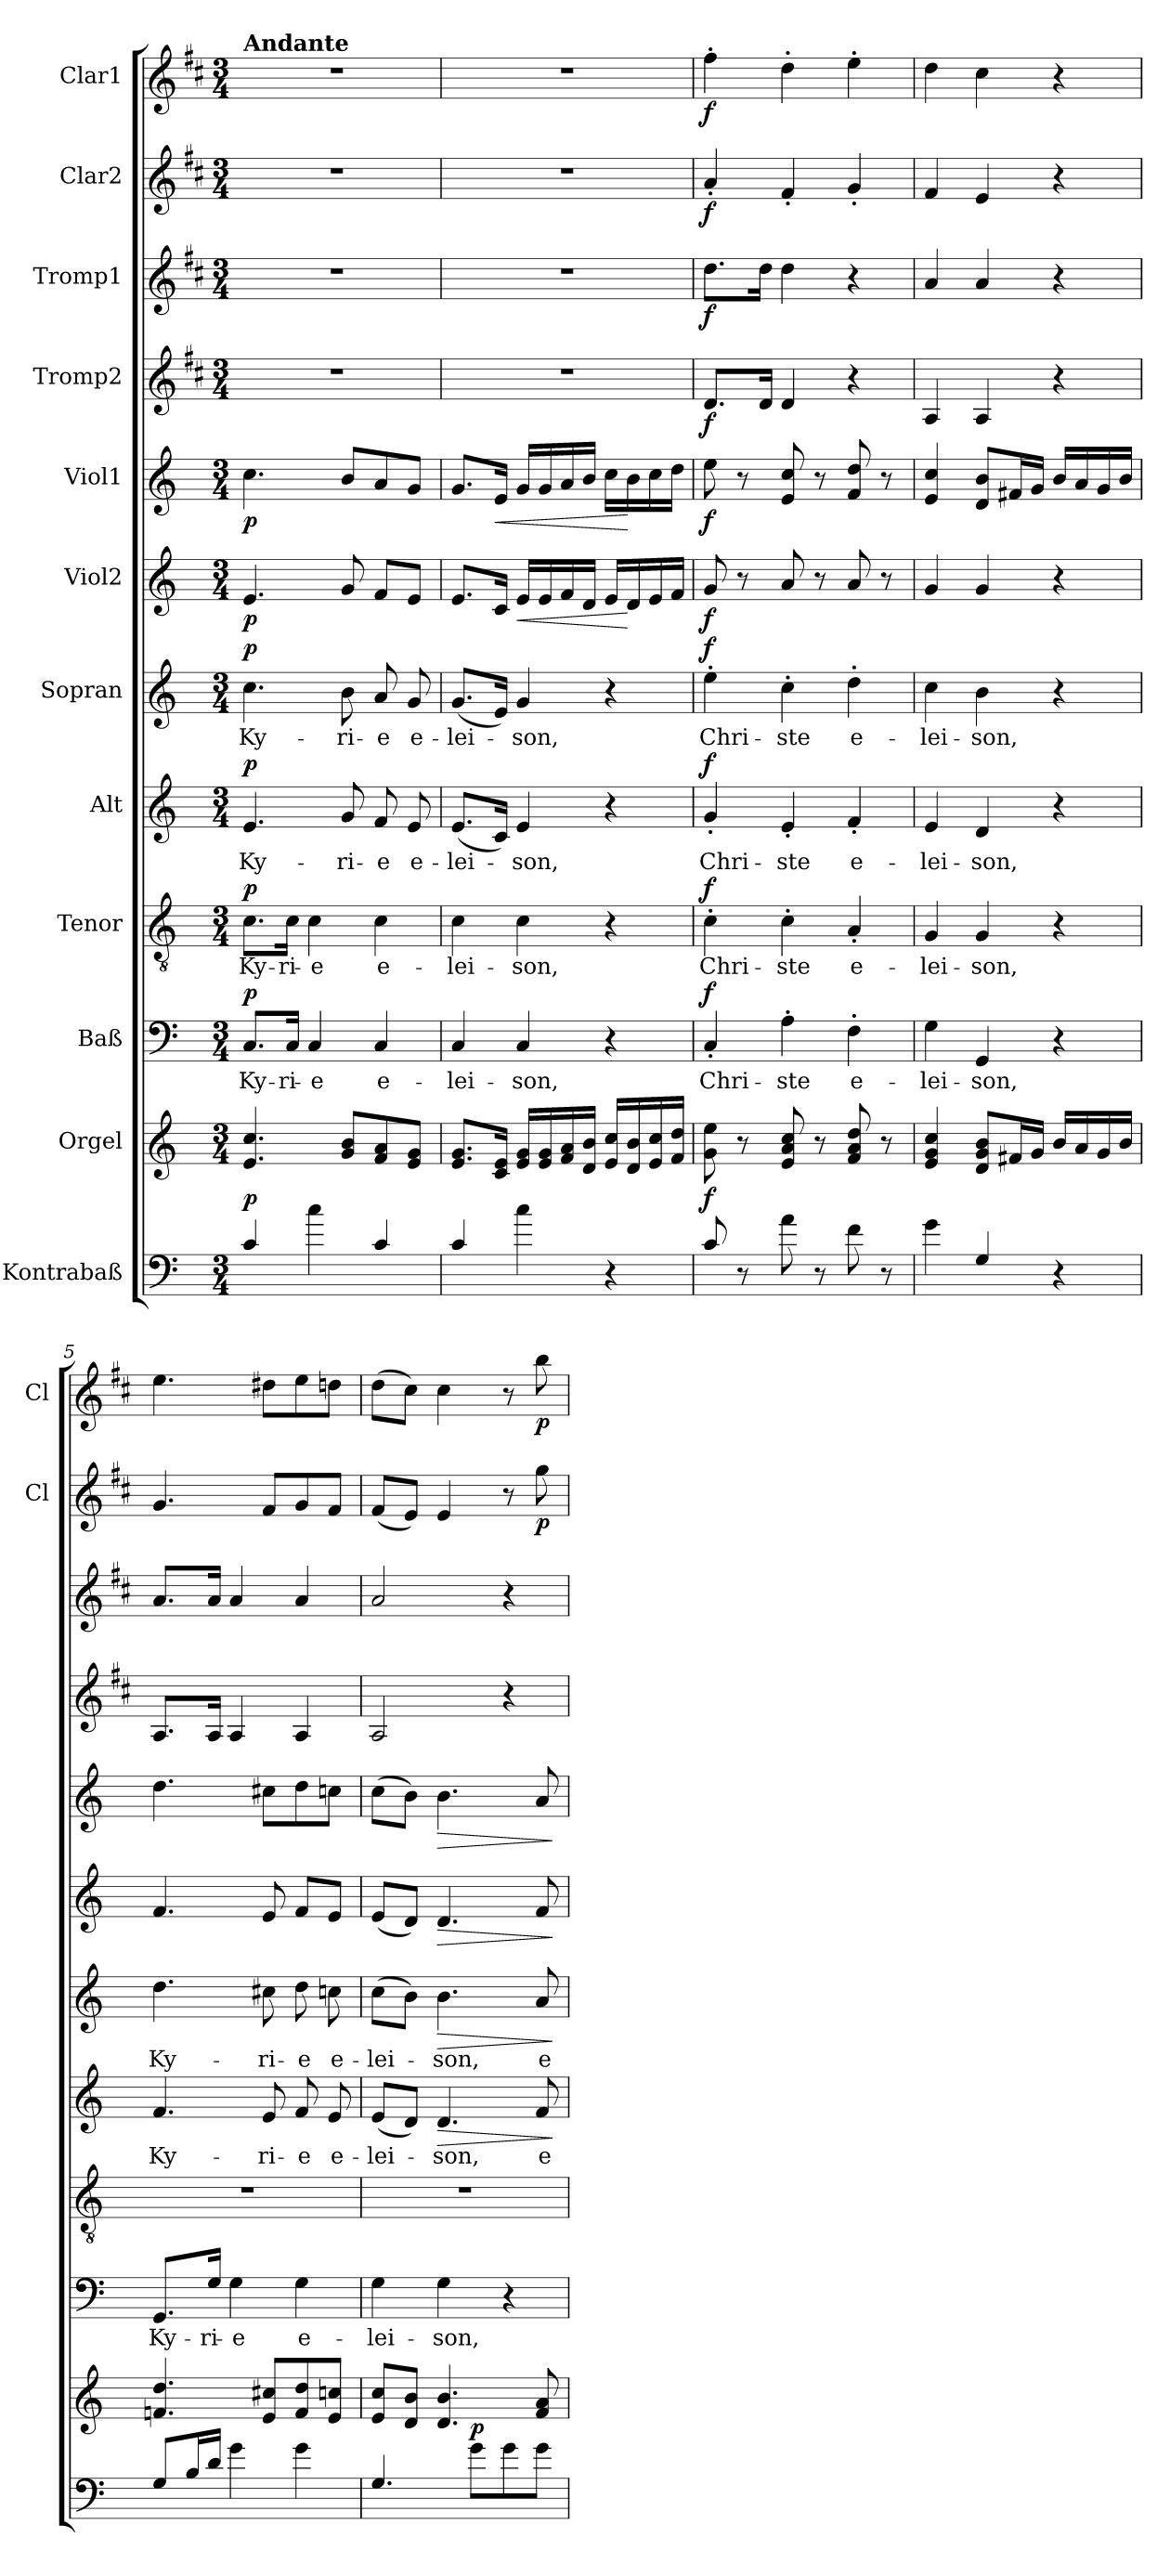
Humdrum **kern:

**kern	**dynam	**kern	**kern	**text	**dynam	**kern	**text	**dynam	**kern	**text	**dynam	**kern	**text	**dynam	**kern	**dynam	**kern	**dynam	**kern	**dynam	**kern	**dynam	**kern	**dynam	**kern	**dynam
*part12	*part12	*part11	*part10	*part10	*part10	*part9	*part9	*part9	*part8	*part8	*part8	*part7	*part7	*part7	*part6	*part6	*part5	*part5	*part4	*part4	*part3	*part3	*part2	*part2	*part1	*part1
*staff12	*staff12	*staff11	*staff10	*staff10	*staff10	*staff9	*staff9	*staff9	*staff8	*staff8	*staff8	*staff7	*staff7	*staff7	*staff6	*staff6	*staff5	*staff5	*staff4	*staff4	*staff3	*staff3	*staff2	*staff2	*staff1	*staff1
*I"Kontrabaß	*	*I"Orgel	*I"Baß	*	*	*I"Tenor	*	*	*I"Alt	*	*	*I"Sopran	*	*	*I"Viol2	*	*I"Viol1	*	*I"Tromp2	*	*I"Tromp1	*	*I"Clar2	*	*I"Clar1	*
*	*	*	*	*	*	*	*	*	*	*	*	*	*	*	*	*	*	*	*	*	*	*	*I'Cl	*	*I'Cl	*
*clefF4	*	*clefG2	*clefF4	*	*	*clefGv2	*	*	*clefG2	*	*	*clefG2	*	*	*clefG2	*	*clefG2	*	*clefG2	*	*clefG2	*	*clefG2	*	*clefG2	*
*ITrd7c12	*	*	*	*	*	*	*	*	*	*	*	*	*	*	*	*	*	*	*ITrd1c2	*	*ITrd1c2	*	*ITrd1c2	*	*ITrd1c2	*
*k[]	*	*k[]	*k[]	*	*	*k[]	*	*	*k[]	*	*	*k[]	*	*	*k[]	*	*k[]	*	*k[]	*	*k[]	*	*k[]	*	*k[]	*
*C:	*	*C:	*C:	*	*	*C:	*	*	*C:	*	*	*C:	*	*	*C:	*	*C:	*	*C:	*	*C:	*	*C:	*	*C:	*
*M3/4	*	*M3/4	*M3/4	*	*	*M3/4	*	*	*M3/4	*	*	*M3/4	*	*	*M3/4	*	*M3/4	*	*M3/4	*	*M3/4	*	*M3/4	*	*M3/4	*
=1	=1	=1	=1	=1	=1	=1	=1	=1	=1	=1	=1	=1	=1	=1	=1	=1	=1	=1	=1	=1	=1	=1	=1	=1	=1	=1
!	!	!	!	!	!	!	!	!	!	!	!	!	!	!	!	!	!	!	!	!	!	!	!	!	!LO:TX:a:B:t=Andante	!
!	!LO:DY:a	!	!	!LO:LY:b	!LO:DY:a	!	!LO:LY:b	!LO:DY:b	!	!LO:LY:b	!LO:DY:a	!	!LO:LY:b	!LO:DY:a	!	!LO:DY:b	!	!LO:DY:b	!	!	!	!	!	!	!	!
4C/	p	4.e/ 4.cc/	8.C/L	Ky-	p	8.c\L	Ky-	p	4.e/	Ky-	p	4.cc\	Ky-	p	4.e/	p	4.cc\	p	2.r	.	2.r	.	2.r	.	2.r	.
!	!	!	!	!LO:LY:b	!	!	!LO:LY:b	!	!	!	!	!	!	!	!	!	!	!	!	!	!	!	!	!	!	!
.	.	.	16C/Jk	-ri-	.	16c\Jk	-ri-	.	.	.	.	.	.	.	.	.	.	.	.	.	.	.	.	.	.	.
!	!	!	!	!LO:LY:b	!	!	!LO:LY:b	!	!	!	!	!	!	!	!	!	!	!	!	!	!	!	!	!	!	!
4c\	.	.	4C/	-e	.	4c\	-e	.	.	.	.	.	.	.	.	.	.	.	.	.	.	.	.	.	.	.
!	!	!	!	!	!	!	!	!	!	!LO:LY:b	!	!	!LO:LY:b	!	!	!	!	!	!	!	!	!	!	!	!	!
.	.	8g/ 8b/L	.	.	.	.	.	.	8g/	-ri-	.	8b\	-ri-	.	8g/	.	8b/L	.	.	.	.	.	.	.	.	.
!	!	!	!	!LO:LY:b	!	!	!LO:LY:b	!	!	!LO:LY:b	!	!	!LO:LY:b	!	!	!	!	!	!	!	!	!	!	!	!	!
4C/	.	8f/ 8a/	4C/	e-	.	4c\	e-	.	8f/	-e	.	8a/	-e	.	8f/L	.	8a/	.	.	.	.	.	.	.	.	.
!	!	!	!	!	!	!	!	!	!	!LO:LY:b	!	!	!LO:LY:b	!	!	!	!	!	!	!	!	!	!	!	!	!
.	.	8e/ 8g/J	.	.	.	.	.	.	8e/	e-	.	8g/	e-	.	8e/J	.	8g/J	.	.	.	.	.	.	.	.	.
=2	=2	=2	=2	=2	=2	=2	=2	=2	=2	=2	=2	=2	=2	=2	=2	=2	=2	=2	=2	=2	=2	=2	=2	=2	=2	=2
!	!	!	!	!LO:LY:b	!	!	!LO:LY:b	!	!	!LO:LY:b	!	!	!LO:LY:b	!	!	!	!	!	!	!	!	!	!	!	!	!
4C/	.	8.e/ 8.g/L	4C/	-lei-	.	4c\	-lei-	.	(<8.e/L	-lei-	.	(<8.g/L	-lei-	.	8.e/L	.	8.g/L	.	2.r	.	2.r	.	2.r	.	2.r	.
!	!	!	!	!	!	!	!	!	!	!	!	!	!	!	!	!	!	!LO:HP:b	!	!	!	!	!	!	!	!
.	.	16c/ 16e/Jk	.	.	.	.	.	.	16c/Jk)	.	.	16e/Jk)	.	.	16c/Jk	.	16e/Jk	<	.	.	.	.	.	.	.	.
!	!	!	!	!LO:LY:b	!	!	!LO:LY:b	!	!	!LO:LY:b	!	!	!LO:LY:b	!	!	!LO:HP:b	!	!	!	!	!	!	!	!	!	!
4c\	.	16e/ 16g/LL	4C/	-son,	.	4c\	-son,	.	4e/	-son,	.	4g/	-son,	.	16e/LL	<	16g/LL	.	.	.	.	.	.	.	.	.
.	.	16e/ 16g/	.	.	.	.	.	.	.	.	.	.	.	.	16e/	.	16g/	.	.	.	.	.	.	.	.	.
.	.	16f/ 16a/	.	.	.	.	.	.	.	.	.	.	.	.	16f/	.	16a/	.	.	.	.	.	.	.	.	.
.	.	16d/ 16b/JJ	.	.	.	.	.	.	.	.	.	.	.	.	16d/JJ	.	16b/JJ	.	.	.	.	.	.	.	.	.
4r	.	16e/ 16cc/LL	4r	.	.	4r	.	.	4r	.	.	4r	.	.	16e/LL	.	16cc\LL	.	.	.	.	.	.	.	.	.
.	.	16d/ 16b/	.	.	.	.	.	.	.	.	.	.	.	.	16d/	[	16b\	[	.	.	.	.	.	.	.	.
.	.	16e/ 16cc/	.	.	.	.	.	.	.	.	.	.	.	.	16e/	.	16cc\	.	.	.	.	.	.	.	.	.
.	.	16f/ 16dd/JJ	.	.	.	.	.	.	.	.	.	.	.	.	16f/JJ	.	16dd\JJ	.	.	.	.	.	.	.	.	.
=3	=3	=3	=3	=3	=3	=3	=3	=3	=3	=3	=3	=3	=3	=3	=3	=3	=3	=3	=3	=3	=3	=3	=3	=3	=3	=3
!	!LO:DY:a	!	!	!LO:LY:b	!LO:DY:a	!	!LO:LY:b	!LO:DY:a	!	!LO:LY:b	!LO:DY:a	!	!LO:LY:b	!LO:DY:a	!	!LO:DY:b	!	!LO:DY:b	!	!LO:DY:b	!	!LO:DY:b	!	!LO:DY:b	!	!LO:DY:b
8C/	f	8g\ 8ee\	4C'</	Chri-	f	4c'>\	Chri-	f	4g'</	Chri-	f	4ee'>\	Chri-	f	8g/	f	8ee\	f	8.c/L	f	8.cc\L	f	4g'</	f	4ee'>\	f
8r	.	8r	.	.	.	.	.	.	.	.	.	.	.	.	8r	.	8r	.	.	.	.	.	.	.	.	.
.	.	.	.	.	.	.	.	.	.	.	.	.	.	.	.	.	.	.	16c/Jk	.	16cc\Jk	.	.	.	.	.
!	!	!	!	!LO:LY:b	!	!	!LO:LY:b	!	!	!LO:LY:b	!	!	!LO:LY:b	!	!	!	!	!	!	!	!	!	!	!	!	!
8A\	.	8e/ 8a/ 8cc/	4A'>\	-ste	.	4c'>\	-ste	.	4e'</	-ste	.	4cc'>\	-ste	.	8a/	.	8e/ 8cc/	.	4c/	.	4cc\	.	4e'</	.	4cc'>\	.
8r	.	8r	.	.	.	.	.	.	.	.	.	.	.	.	8r	.	8r	.	.	.	.	.	.	.	.	.
!	!	!	!	!LO:LY:b	!	!	!LO:LY:b	!	!	!LO:LY:b	!	!	!LO:LY:b	!	!	!	!	!	!	!	!	!	!	!	!	!
8F\	.	8f/ 8a/ 8dd/	4F'>\	e-	.	4A'</	e-	.	4f'</	e-	.	4dd'>\	e-	.	8a/	.	8f/ 8dd/	.	4r	.	4r	.	4f'</	.	4dd'>\	.
8r	.	8r	.	.	.	.	.	.	.	.	.	.	.	.	8r	.	8r	.	.	.	.	.	.	.	.	.
=4	=4	=4	=4	=4	=4	=4	=4	=4	=4	=4	=4	=4	=4	=4	=4	=4	=4	=4	=4	=4	=4	=4	=4	=4	=4	=4
!	!	!	!	!LO:LY:b	!	!	!LO:LY:b	!	!	!LO:LY:b	!	!	!LO:LY:b	!	!	!	!	!	!	!	!	!	!	!	!	!
4G\	.	4e/ 4g/ 4cc/	4G\	-lei-	.	4G/	-lei-	.	4e/	-lei-	.	4cc\	-lei-	.	4g/	.	4e/ 4cc/	.	4G/	.	4g/	.	4e/	.	4cc\	.
!	!	!	!	!LO:LY:b	!	!	!LO:LY:b	!	!	!LO:LY:b	!	!	!LO:LY:b	!	!	!	!	!	!	!	!	!	!	!	!	!
4GG/	.	8d/ 8g/ 8b/L	4GG/	-son,	.	4G/	-son,	.	4d/	-son,	.	4b\	-son,	.	4g/	.	8d/ 8b/L	.	4G/	.	4g/	.	4d/	.	4b\	.
.	.	16f#X/L	.	.	.	.	.	.	.	.	.	.	.	.	.	.	16f#X/L	.	.	.	.	.	.	.	.	.
.	.	16g/JJ	.	.	.	.	.	.	.	.	.	.	.	.	.	.	16g/JJ	.	.	.	.	.	.	.	.	.
4r	.	16b/LL	4r	.	.	4r	.	.	4r	.	.	4r	.	.	4r	.	16b/LL	.	4r	.	4r	.	4r	.	4r	.
.	.	16a/	.	.	.	.	.	.	.	.	.	.	.	.	.	.	16a/	.	.	.	.	.	.	.	.	.
.	.	16g/	.	.	.	.	.	.	.	.	.	.	.	.	.	.	16g/	.	.	.	.	.	.	.	.	.
.	.	16b/JJ	.	.	.	.	.	.	.	.	.	.	.	.	.	.	16b/JJ	.	.	.	.	.	.	.	.	.
!!LO:PB:g=z
=5	=5	=5	=5	=5	=5	=5	=5	=5	=5	=5	=5	=5	=5	=5	=5	=5	=5	=5	=5	=5	=5	=5	=5	=5	=5	=5
!	!	!	!	!LO:LY:b	!	!	!	!	!	!LO:LY:b	!	!	!LO:LY:b	!	!	!	!	!	!	!	!	!	!	!	!	!
8GG/L	.	4.fn/ 4.dd/	8.GG/L	Ky-	.	2.r	.	.	4.f/	Ky-	.	4.dd\	Ky-	.	4.f/	.	4.dd\	.	8.G/L	.	8.g/L	.	4.f/	.	4.dd\	.
16BB/L	.	.	.	.	.	.	.	.	.	.	.	.	.	.	.	.	.	.	.	.	.	.	.	.	.	.
!	!	!	!	!LO:LY:b	!	!	!	!	!	!	!	!	!	!	!	!	!	!	!	!	!	!	!	!	!	!
16D/JJ	.	.	16G/Jk	-ri-	.	.	.	.	.	.	.	.	.	.	.	.	.	.	16G/Jk	.	16g/Jk	.	.	.	.	.
!	!	!	!	!LO:LY:b	!	!	!	!	!	!	!	!	!	!	!	!	!	!	!	!	!	!	!	!	!	!
4G\	.	.	4G\	-e	.	.	.	.	.	.	.	.	.	.	.	.	.	.	4G/	.	4g/	.	.	.	.	.
!	!	!	!	!	!	!	!	!	!	!LO:LY:b	!	!	!LO:LY:b	!	!	!	!	!	!	!	!	!	!	!	!	!
.	.	8e/ 8cc#X/L	.	.	.	.	.	.	8e/	-ri-	.	8cc#X\	-ri-	.	8e/	.	8cc#X\L	.	.	.	.	.	8e/L	.	8cc#X\L	.
!	!	!	!	!LO:LY:b	!	!	!	!	!	!LO:LY:b	!	!	!LO:LY:b	!	!	!	!	!	!	!	!	!	!	!	!	!
4G\	.	8f/ 8dd/	4G\	e-	.	.	.	.	8f/	-e	.	8dd\	-e	.	8f/L	.	8dd\	.	4G/	.	4g/	.	8f/	.	8dd\	.
!	!	!	!	!	!	!	!	!	!	!LO:LY:b	!	!	!LO:LY:b	!	!	!	!	!	!	!	!	!	!	!	!	!
.	.	8e/ 8ccn/J	.	.	.	.	.	.	8e/	e-	.	8ccn\	e-	.	8e/J	.	8ccn\J	.	.	.	.	.	8e/J	.	8ccn\J	.
=6	=6	=6	=6	=6	=6	=6	=6	=6	=6	=6	=6	=6	=6	=6	=6	=6	=6	=6	=6	=6	=6	=6	=6	=6	=6	=6
!	!	!	!	!LO:LY:b	!	!	!	!	!	!LO:LY:b	!	!	!LO:LY:b	!	!	!	!	!	!	!	!	!	!	!	!	!
4.GG/	.	8e/ 8cc/L	4G\	-lei-	.	2.r	.	.	(<8e/L	-lei-	.	(>8cc\L	-lei-	.	(<8e/L	.	(>8cc\L	.	2G/	.	2g/	.	(<8e/L	.	(>8cc\L	.
.	.	8d/ 8b/J	.	.	.	.	.	.	8d/J)	.	.	8b\J)	.	.	8d/J)	.	8b\J)	.	.	.	.	.	8d/J)	.	8b\J)	.
!	!	!	!	!LO:LY:b	!	!	!	!	!	!LO:LY:b	!LO:HP:b	!	!LO:LY:b	!LO:HP:b	!	!LO:HP:b	!	!LO:HP:b	!	!	!	!	!	!	!	!
.	.	4.d/ 4.b/	4G\	-son,	.	.	.	.	4.d/	-son,	>	4.b\	-son,	>	4.d/	>	4.b\	>	.	.	.	.	4d/	.	4b\	.
!	!LO:DY:a	!	!	!	!	!	!	!	!	!	!	!	!	!	!	!	!	!	!	!	!	!	!	!	!	!
8G\L	p	.	.	.	.	.	.	.	.	.	.	.	.	.	.	.	.	.	.	.	.	.	.	.	.	.
8G\	.	.	4r	.	.	.	.	.	.	.	.	.	.	.	.	.	.	.	4r	.	4r	.	8r	.	8r	.
!	!	!	!	!	!	!	!	!	!	!LO:LY:b	!	!	!LO:LY:b	!	!	!	!	!	!	!	!	!	!	!LO:DY:b	!	!LO:DY:b
8G\J	.	8f/ 8a/	.	.	.	.	.	.	8f/	e-	.	8a/	e-	.	8f/	.	8a/	.	.	.	.	.	8ff\	p	8aa\	p
.	.	.	.	.	.	.	.	.	.	.	]	.	.	]	.	]	.	]	.	.	.	.	.	.	.	.
=	=	=	=	=	=	=	=	=	=	=	=	=	=	=	=	=	=	=	=	=	=	=	=	=	=	=
*-	*-	*-	*-	*-	*-	*-	*-	*-	*-	*-	*-	*-	*-	*-	*-	*-	*-	*-	*-	*-	*-	*-	*-	*-	*-	*-
